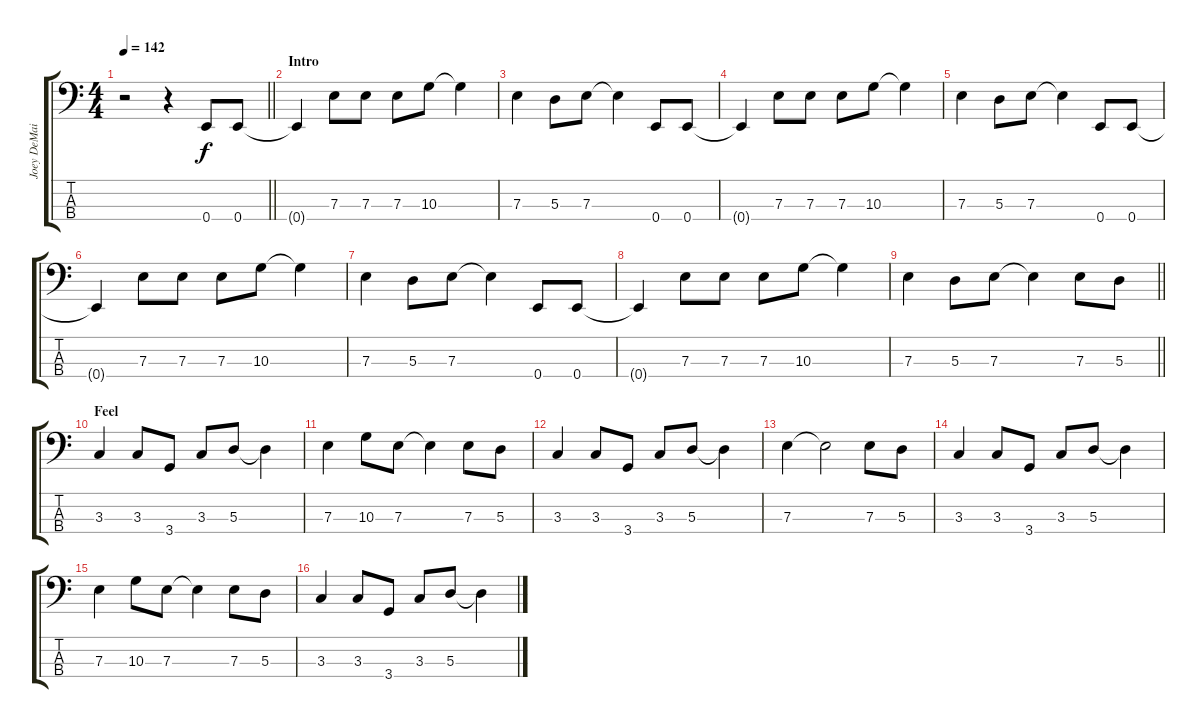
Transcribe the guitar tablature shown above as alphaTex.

\track ("Joey DeMaio" "Joey DeMai") {instrument electricbasspick}
\staff {score tabs}
\tuning (G2 D2 A1 E1) {hide}
\ts (4 4)
\tempo 142
\clef f4
\barLineRight lightlight
\ks c
r.2{dy f instrument electricbasspick} r.4 0.4.8 0.4.8 |
\section ("" "Intro")
0.4{t}.4 7.3.8 7.3.8 7.3.8 10.3.8 10.3{t}.4 |
7.3.4 5.3.8 7.3.8 7.3{t}.4 0.4.8 0.4.8 |
0.4{t}.4 7.3.8 7.3.8 7.3.8 10.3.8 10.3{t}.4 |
7.3.4 5.3.8 7.3.8 7.3{t}.4 0.4.8 0.4.8 |
0.4{t}.4 7.3.8 7.3.8 7.3.8 10.3.8 10.3{t}.4 |
7.3.4 5.3.8 7.3.8 7.3{t}.4 0.4.8 0.4.8 |
0.4{t}.4 7.3.8 7.3.8 7.3.8 10.3.8 10.3{t}.4 |
\barLineRight lightlight
7.3.4 5.3.8 7.3.8 7.3{t}.4 7.3.8 5.3.8 |
\section ("" "Feel")
3.3.4 3.3.8 3.4.8 3.3.8 5.3.8 5.3{t}.4 |
7.3.4 10.3.8 7.3.8 7.3{t}.4 7.3.8 5.3.8 |
3.3.4 3.3.8 3.4.8 3.3.8 5.3.8 5.3{t}.4 |
7.3.4 7.3{t}.2 7.3.8 5.3.8 |
3.3.4 3.3.8 3.4.8 3.3.8 5.3.8 5.3{t}.4 |
7.3.4 10.3.8 7.3.8 7.3{t}.4 7.3.8 5.3.8 |
3.3.4 3.3.8 3.4.8 3.3.8 5.3.8 5.3{t}.4
